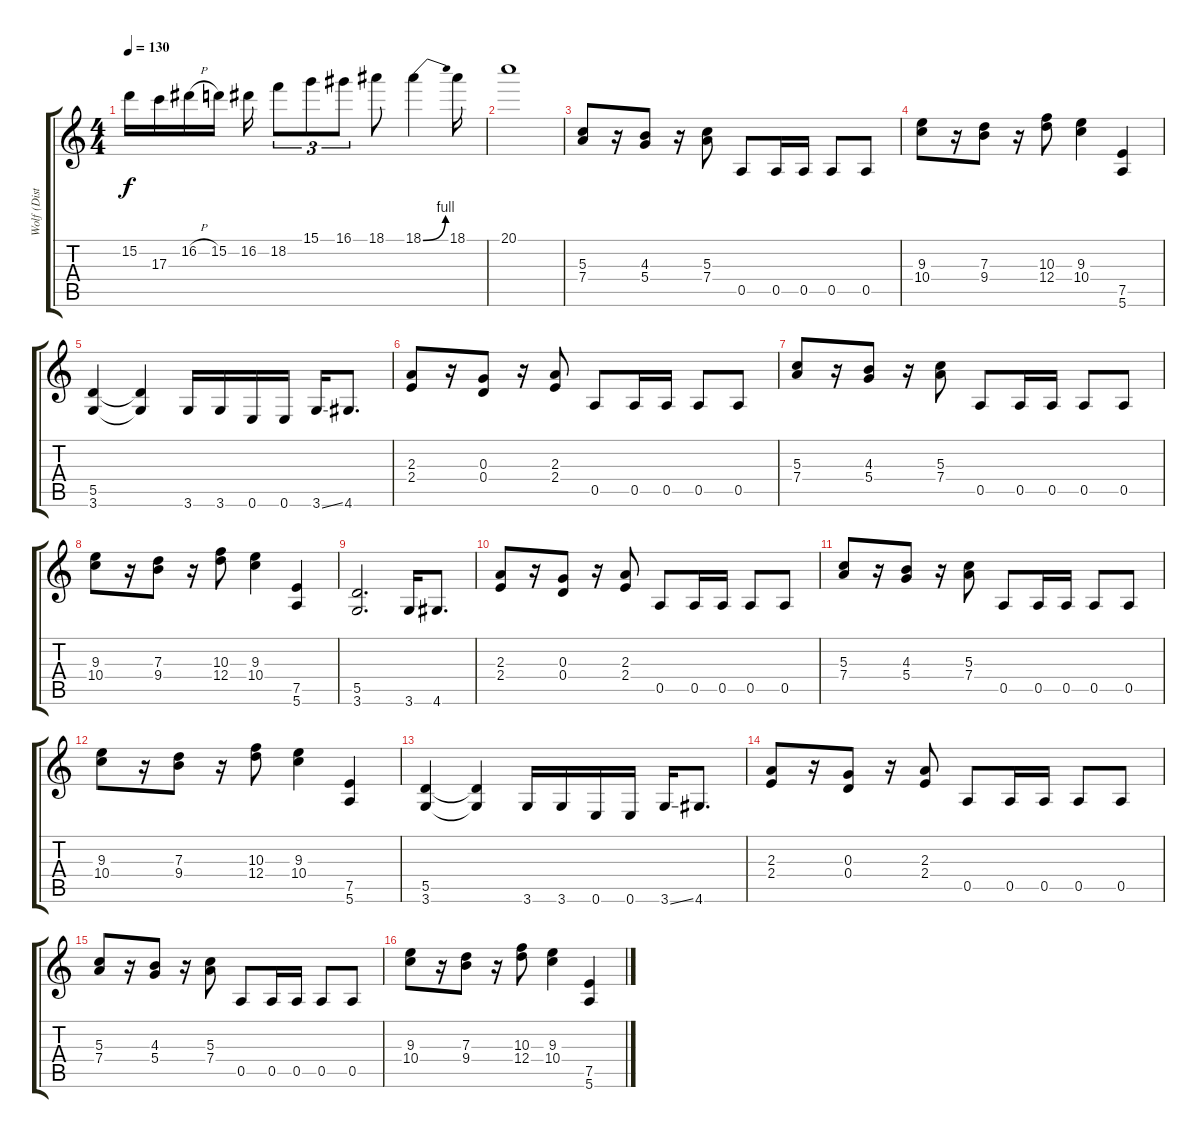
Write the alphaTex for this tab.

\track ("Wolf (Distortion Guitar)" "Wolf (Dist") {instrument distortionguitar}
\staff {score tabs}
\tuning (E4 B3 G3 D3 A2 E2) {hide}
\ts (4 4)
\tempo 130
\clef g2
\ks c
15.2.16{dy f} 17.3.16 16.2{h}.16 15.2.16 16.2.16 18.2.8{tu (3 2)} 15.1.8{tu (3 2)} 16.1.8{tu (3 2)} 18.1.8 18.1{be (bend 0 0 60 4)}.4 18.1.16 |
20.1.1 |
(5.3 7.4).8 r.16 (4.3 5.4).8 r.16 (5.3 7.4).8 0.5.8 0.5.16 0.5.16 0.5.8 0.5.8 |
(9.3 10.4).8 r.16 (7.3 9.4).8 r.16 (10.3 12.4).8 (9.3 10.4).4 (7.5 5.6).4 |
(5.5 3.6).4 (5.5{t} 3.6{t}).4 3.6.16 3.6.16 0.6.16 0.6.16 3.6{ss}.16 4.6.8{d} |
(2.3 2.4).8 r.16 (0.3 0.4).8 r.16 (2.3 2.4).8 0.5.8 0.5.16 0.5.16 0.5.8 0.5.8 |
(5.3 7.4).8 r.16 (4.3 5.4).8 r.16 (5.3 7.4).8 0.5.8 0.5.16 0.5.16 0.5.8 0.5.8 |
(9.3 10.4).8 r.16 (7.3 9.4).8 r.16 (10.3 12.4).8 (9.3 10.4).4 (7.5 5.6).4 |
(5.5 3.6).2{d} 3.6.16 4.6.8{d} |
(2.3 2.4).8 r.16 (0.3 0.4).8 r.16 (2.3 2.4).8 0.5.8 0.5.16 0.5.16 0.5.8 0.5.8 |
(5.3 7.4).8 r.16 (4.3 5.4).8 r.16 (5.3 7.4).8 0.5.8 0.5.16 0.5.16 0.5.8 0.5.8 |
(9.3 10.4).8 r.16 (7.3 9.4).8 r.16 (10.3 12.4).8 (9.3 10.4).4 (7.5 5.6).4 |
(5.5 3.6).4 (5.5{t} 3.6{t}).4 3.6.16 3.6.16 0.6.16 0.6.16 3.6{ss}.16 4.6.8{d} |
(2.3 2.4).8 r.16 (0.3 0.4).8 r.16 (2.3 2.4).8 0.5.8 0.5.16 0.5.16 0.5.8 0.5.8 |
(5.3 7.4).8 r.16 (4.3 5.4).8 r.16 (5.3 7.4).8 0.5.8 0.5.16 0.5.16 0.5.8 0.5.8 |
(9.3 10.4).8 r.16 (7.3 9.4).8 r.16 (10.3 12.4).8 (9.3 10.4).4 (7.5 5.6).4
